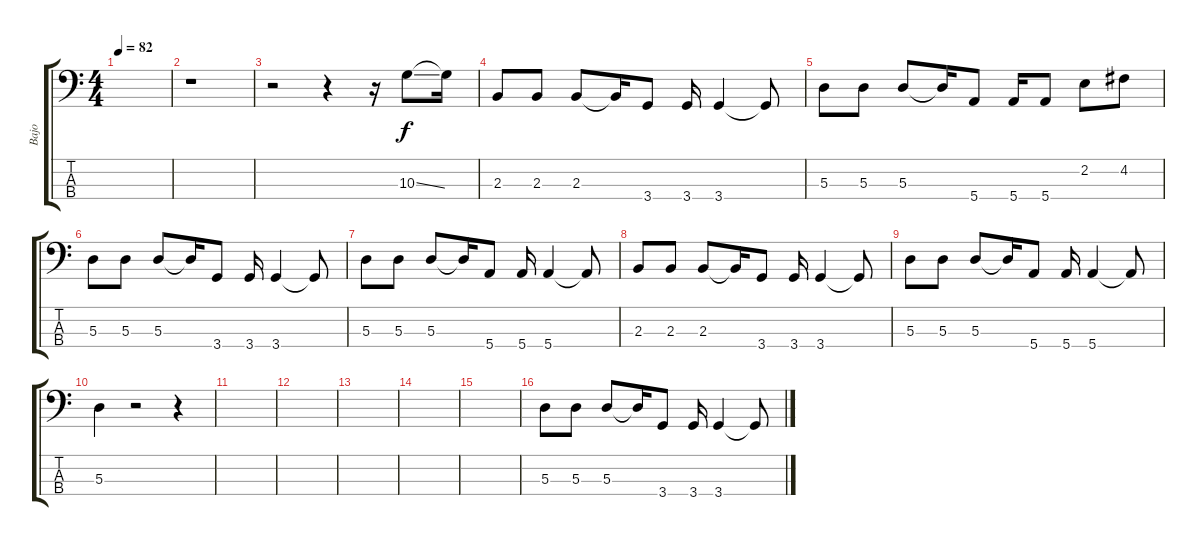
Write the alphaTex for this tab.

\track ("Bajo" "Bajo") {instrument fretlessbass}
\staff {score tabs}
\tuning (G2 D2 A1 E1) {hide}
\ts (4 4)
\tempo 82
\clef f4
\ks c
|
r.1 |
r.2 r.4 r.16 10.3{ss}.8 10.3{t}.16 |
2.3.8 2.3.8 2.3.8 2.3{t}.16 3.4.8 3.4.16 3.4.4 3.4{t}.8 |
5.3.8 5.3.8 5.3.8 5.3{t}.16 5.4.8 5.4.16 5.4.8 2.2.8 4.2.8 |
5.3.8 5.3.8 5.3.8 5.3{t}.16 3.4.8 3.4.16 3.4.4 3.4{t}.8 |
5.3.8 5.3.8 5.3.8 5.3{t}.16 5.4.8 5.4.16 5.4.4 5.4{t}.8 |
2.3.8 2.3.8 2.3.8 2.3{t}.16 3.4.8 3.4.16 3.4.4 3.4{t}.8 |
5.3.8 5.3.8 5.3.8 5.3{t}.16 5.4.8 5.4.16 5.4.4 5.4{t}.8 |
5.3.4 r.2 r.4 |
|
|
|
|
|
5.3.8 5.3.8 5.3.8 5.3{t}.16 3.4.8 3.4.16 3.4.4 3.4{t}.8
